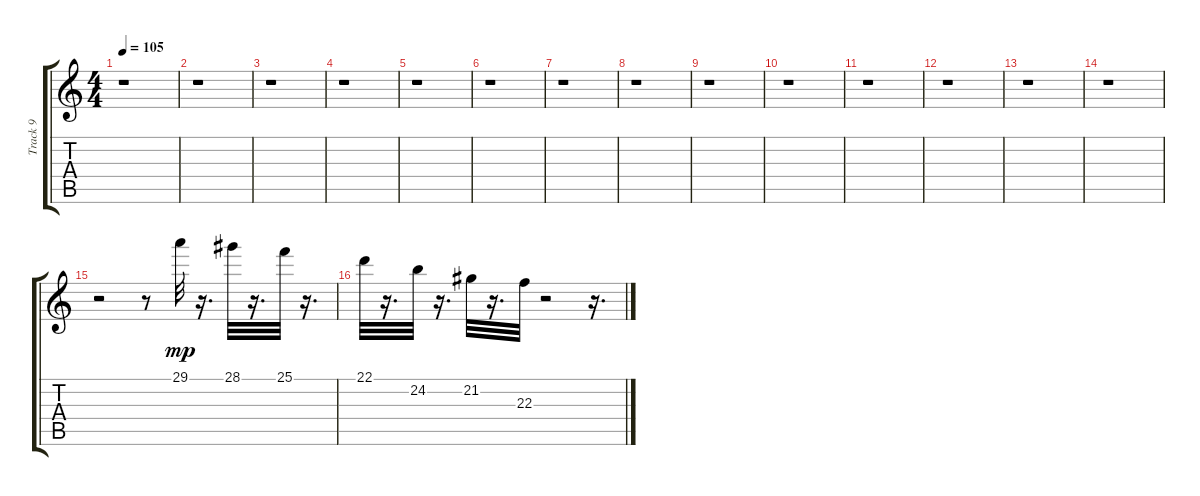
\track ("Track 9" "Track 9") {instrument glockenspiel}
\staff {score tabs}
\tuning (E4 B3 G3 D3 A2 E2) {hide}
\ts (4 4)
\tempo 105
\clef g2
\ks c
r.1{dy mp} |
r.1 |
r.1 |
r.1 |
r.1 |
r.1 |
r.1 |
r.1 |
r.1 |
r.1 |
r.1 |
r.1 |
r.1 |
r.1 |
r.2 r.8 29.1.32 r.16{d} 28.1.32 r.16{d} 25.1.32 r.16{d} |
22.1.32 r.16{d} 24.2.32 r.16{d} 21.2.32 r.16{d} 22.3.32 r.2 r.16{d}
